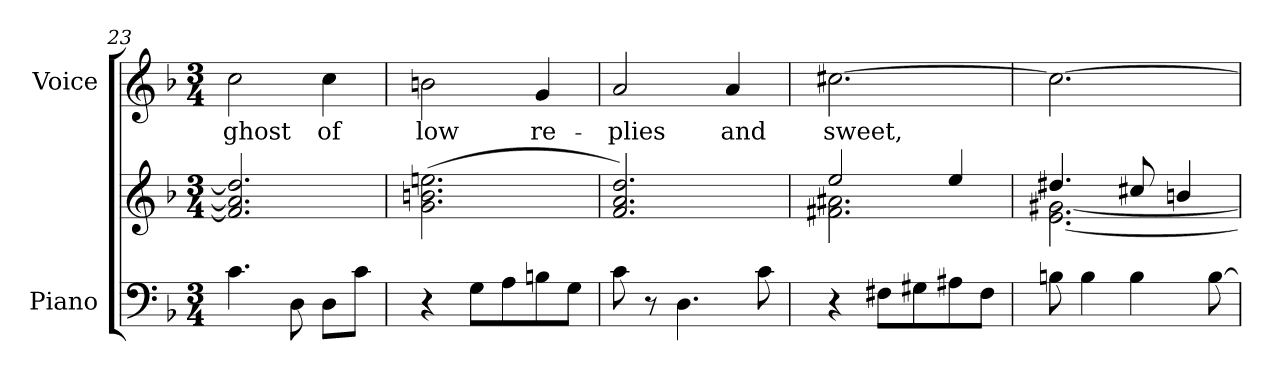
**kern	**kern	**kern	**text
*part2	*part2	*part1	*part1
*staff3	*staff2	*staff1	*staff1
*I"Piano	*	*I"Voice	*
*I'Pno	*	*	*
*clefF4	*clefG2	*clefG2	*
*k[b-]	*k[b-]	*k[b-]	*
*M3/4	*M3/4	*M3/4	*
=23	=23	=23	=23
!	!	!	!LO:LY:b
4.c\	2.f/] 2.a/] 2.dd/]	2cc\	ghost
8D\	.	.	.
!	!	!	!LO:LY:b
8D\L	.	4cc\	of
8c\J	.	.	.
=24	=24	=24	=24
!	!	!	!LO:LY:b
4r	(>2.g\ 2.bn\ 2.een\	2bn\	low
8G\L	.	.	.
8A\	.	.	.
!	!	!	!LO:LY:b
8Bn\	.	4g/	re-
8G\J	.	.	.
=25	=25	=25	=25
!	!	!	!LO:LY:b
8c\	2.f/ 2.a/ 2.dd/)	2a/	-plies
8r	.	.	.
4.D\	.	.	.
!	!	!	!LO:LY:b
.	.	4a/	and
8c\	.	.	.
=26	=26	=26	=26
*	*^	*	*
!	!	!	!	!LO:LY:b
4r	2ee/	2.f#X\ 2.a#X\	[2.cc#X\	sweet,
8F#X\L	.	.	.	.
8G#X\	.	.	.	.
8A#X\	4ee/	.	.	.
8F#\J	.	.	.	.
!!LO:LB:g=z
=27	=27	=27	=27	=27
8Bn\	4.dd#X/	[2.e\ [2.g#X\	2.cc#\_	.
4B\	.	.	.	.
4B\	8cc#X/	.	.	.
.	4bn/	.	.	.
[8B\	.	.	.	.
*	*v	*v	*	*
=	=	=	=
*-	*-	*-	*-
